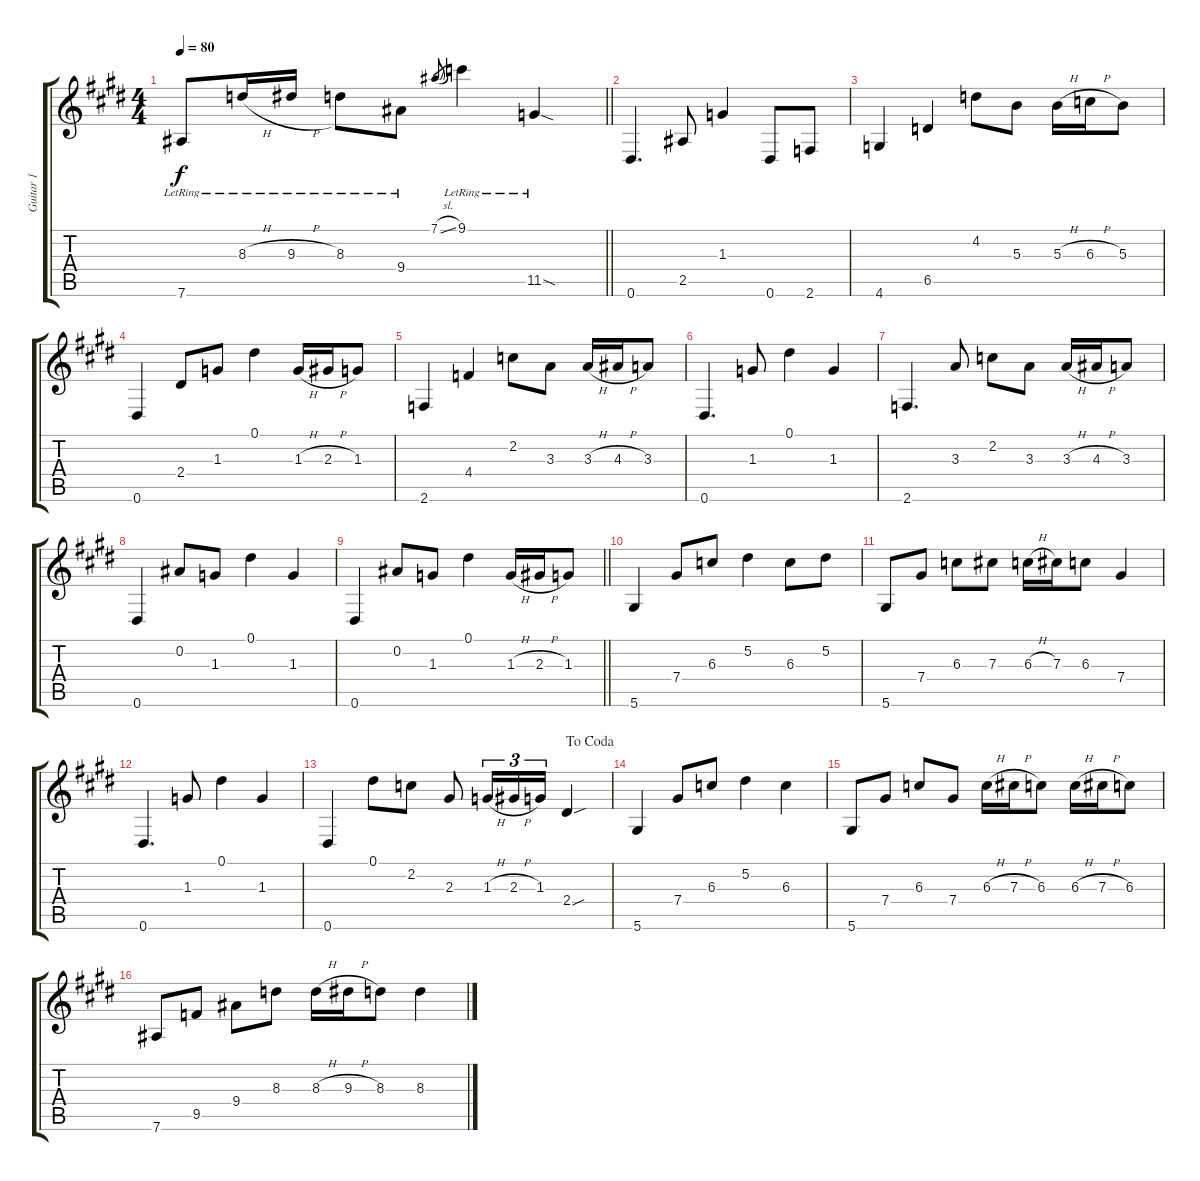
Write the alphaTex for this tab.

\track ("Guitar 1" "Guitar 1") {instrument overdrivenguitar}
\staff {score tabs}
\tuning (Eb4 Bb3 Gb3 Db3 Ab2 Eb2) {hide}
\ts (4 4)
\tempo 80
\clef g2
\barLineRight lightlight
\ks c#minor
7.6{lr}.8{dy f} 8.3{h lr}.16 9.3{h lr}.16 8.3{lr}.8 9.4{lr}.8 7.1{sl}.8{gr} 9.1{lr}.4 11.5{sod lr}.4 |
\ks e
0.6.4{d} 2.5.8 1.3.4 0.6.8 2.6.8 |
\ks c#minor
4.6.4 6.5.4 4.2.8 5.3.8 5.3{h}.16 6.3{h}.16 5.3.8 |
0.6.4 2.4.8 1.3.8 0.1.4 1.3{h}.16 2.3{h}.16 1.3.8 |
2.6.4 4.4.4 2.2.8 3.3.8 3.3{h}.16 4.3{h}.16 3.3.8 |
\ks e
0.6.4{d} 1.3.8 0.1.4 1.3.4 |
\ks c#minor
2.6.4{d} 3.3.8 2.2.8 3.3.8 3.3{h}.16 4.3{h}.16 3.3.8 |
0.6.4 0.2.8 1.3.8 0.1.4 1.3.4 |
\barLineRight lightlight
0.6.4 0.2.8 1.3.8 0.1.4 1.3{h}.16 2.3{h}.16 1.3.8 |
\ks e
5.6.4 7.4.8 6.3.8 5.2.4 6.3.8 5.2.8 |
\ks c#minor
5.6.8 7.4.8 6.3.8 7.3.8 6.3{h}.16 7.3.16 6.3.8 7.4.4 |
0.6.4{d} 1.3.8 0.1.4 1.3.4 |
\jump dacoda
0.6.4 0.1.8 2.2.8 2.3.8 1.3{h}.16{tu (3 2)} 2.3{h}.16{tu (3 2)} 1.3.16{tu (3 2)} 2.4{sou}.4 |
\ks e
5.6.4 7.4.8 6.3.8 5.2.4 6.3.4 |
\ks c#minor
5.6.8 7.4.8 6.3.8 7.4.8 6.3{h}.16 7.3{h}.16 6.3.8 6.3{h}.16 7.3{h}.16 6.3.8 |
7.6.8 9.5.8 9.4.8 8.3.8 8.3{h}.16 9.3{h}.16 8.3.8 8.3.4
